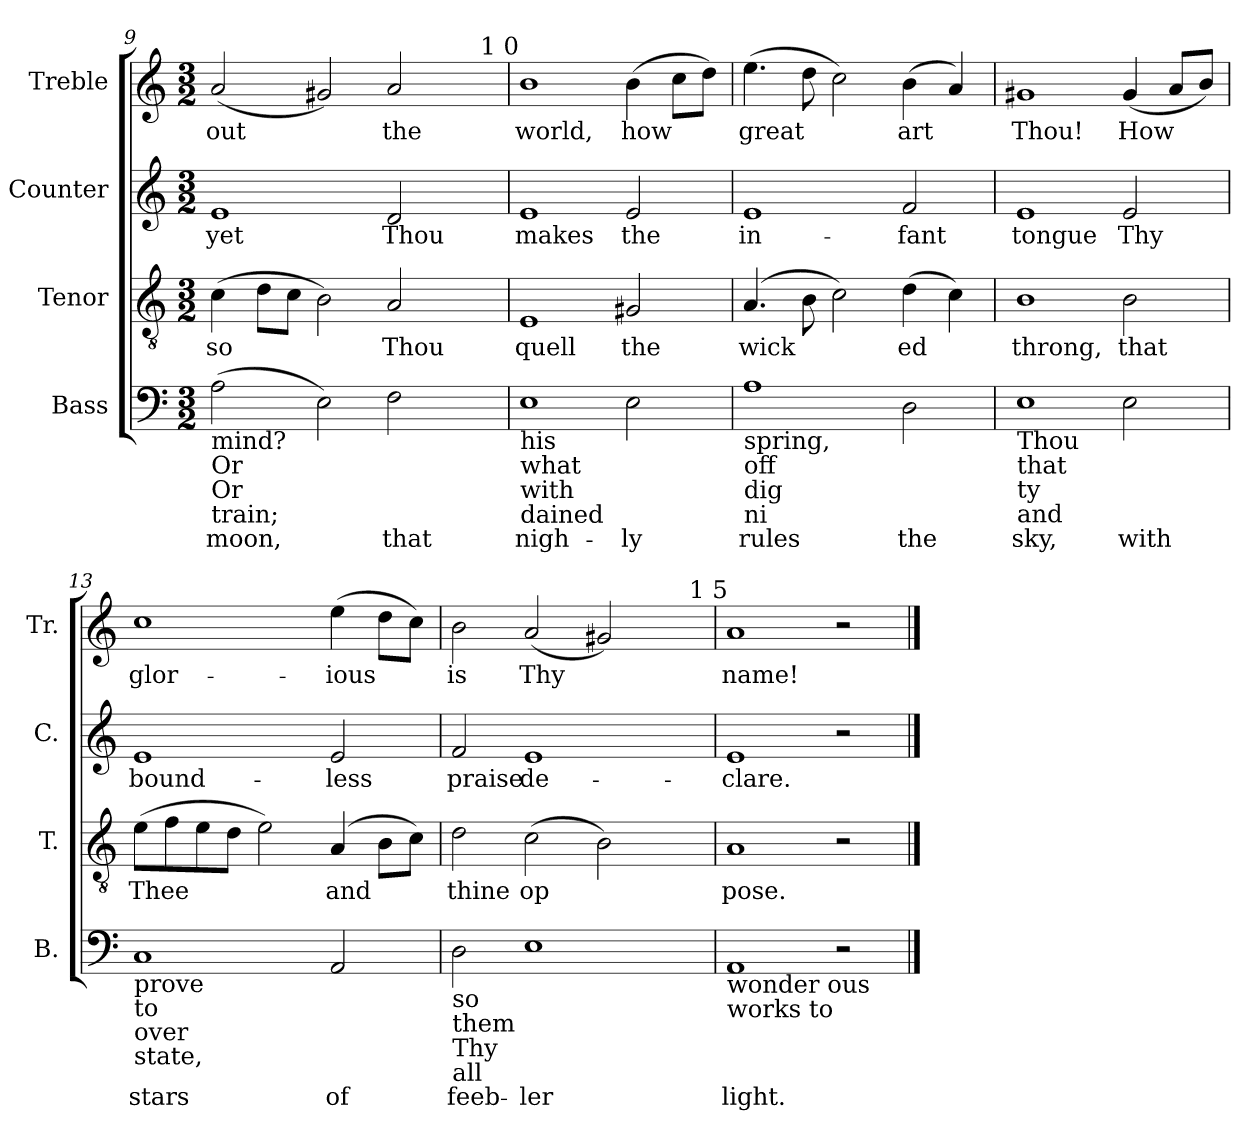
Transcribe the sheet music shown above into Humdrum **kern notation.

**kern	**text	**kern	**text	**kern	**text	**kern	**text
*part4	*part4	*part3	*part3	*part2	*part2	*part1	*part1
*staff4	*staff4	*staff3	*staff3	*staff2	*staff2	*staff1	*staff1
*I"Bass	*	*I"Tenor	*	*I"Counter	*	*I"Treble	*
*I'B.	*	*I'T.	*	*I'C.	*	*I'Tr.	*
*clefF4	*	*clefGv2	*	*clefG2	*	*clefG2	*
*k[]	*	*k[]	*	*k[]	*	*k[]	*
*C:	*	*C:	*	*C:	*	*C:	*
*M3/2	*	*M3/2	*	*M3/2	*	*M3/2	*
=9	=9	=9	=9	=9	=9	=9	=9
!LO:TX:b:t=mind?	!	!	!	!	!	!	!
!LO:TX:b:t=Or	!	!	!	!	!	!	!
!LO:TX:b:t=Or	!	!	!	!	!	!	!
!LO:TX:b:t=train;	!	!	!	!	!	!	!
!	!LO:LY:b:rj	!	!LO:LY:b:rj	!	!LO:LY:b:rj	!	!LO:LY:b:rj
*	*	*	*	*	*	*^	*
(>2A\	moon,	(>4c\	so	1e	yet	(<2a/	1ryy	-out
!	!	!	!LO:LY:b:rj	!	!	!	!	!
.	.	8d\L	.	.	.	.	.	.
!	!	!	!LO:LY:b:rj	!	!	!	!	!
.	.	8c\J	.	.	.	.	.	.
!	!LO:LY:b:rj	!	!LO:LY:b:rj	!	!	!	!	!LO:LY:b:rj
2E\)	.	2B\)	.	.	.	2g#X/)	.	.
!	!LO:LY:b:rj	!	!LO:LY:b:rj	!	!LO:LY:b:rj	!	!	!LO:LY:b:rj
2F\	that	2A/	Thou	2d/	Thou	2a/	4ryy	the
.	.	.	.	.	.	.	8ryy	.
.	.	.	.	.	.	.	32.ryy	.
!	!	!	!	!	!	!	!LO:TX:a:t=1 0	!
.	.	.	.	.	.	.	16ryy	.
.	.	.	.	.	.	.	64ryy	.
=10	=10	=10	=10	=10	=10	=10	=10	=10
!LO:TX:b:t=his	!	!	!	!	!	!	!	!
!LO:TX:b:t=what	!	!	!	!	!	!	!	!
!LO:TX:b:t=with	!	!	!	!	!	!	!	!
!LO:TX:b:t=dained	!	!	!	!	!	!	!	!
!	!LO:LY:b:rj	!	!LO:LY:b:rj	!	!LO:LY:b:rj	!	!	!LO:LY:b:rj
*	*	*	*	*	*	*v	*v	*
1E	nigh-	1E	quell	1e	makes	1b	world,
!	!LO:LY:b:rj	!	!LO:LY:b:rj	!	!LO:LY:b:rj	!	!LO:LY:b:rj
2E\	-ly	2G#X/	the	2e/	the	(>4b\	how
!	!	!	!	!	!	!	!LO:LY:b:rj
.	.	.	.	.	.	8cc\L	.
!	!	!	!	!	!	!	!LO:LY:b:rj
.	.	.	.	.	.	8dd\J)	.
!!LO:PB:g=z
=11	=11	=11	=11	=11	=11	=11	=11
!LO:TX:b:t=spring,	!	!	!	!	!	!	!
!LO:TX:b:t=off	!	!	!	!	!	!	!
!LO:TX:b:t=dig	!	!	!	!	!	!	!
!LO:TX:b:t=ni	!	!	!	!	!	!	!
!	!LO:LY:b:rj	!	!LO:LY:b:rj	!	!LO:LY:b:rj	!	!LO:LY:b:rj
1A	rules	(>4.A/	wick-	1e	in-	(>4.ee\	great
!	!	!	!LO:LY:b:rj	!	!	!	!LO:LY:b:rj
.	.	8B\	--	.	.	8dd\	.
!	!	!	!LO:LY:b:rj	!	!	!	!LO:LY:b:rj
.	.	2c\)	--	.	.	2cc\)	.
!	!LO:LY:b:rj	!	!LO:LY:b:rj	!	!LO:LY:b:rj	!	!LO:LY:b:rj
2D\	the	(>4d\	-ed	2f/	-fant	(>4b\	art
!	!	!	!LO:LY:b:rj	!	!	!	!LO:LY:b:rj
.	.	4c\)	.	.	.	4a/)	.
=12	=12	=12	=12	=12	=12	=12	=12
!LO:TX:b:t=Thou	!	!	!	!	!	!	!
!LO:TX:b:t=that	!	!	!	!	!	!	!
!LO:TX:b:t=ty	!	!	!	!	!	!	!
!LO:TX:b:t=and	!	!	!	!	!	!	!
!	!LO:LY:b:rj	!	!LO:LY:b:rj	!	!LO:LY:b:rj	!	!LO:LY:b:rj
1E	sky,	1B	throng,	1e	tongue	1g#X	Thou!
!	!LO:LY:b:rj	!	!LO:LY:b:rj	!	!LO:LY:b:rj	!	!LO:LY:b:rj
2E\	with	2B\	that	2e/	Thy	(<4g#/	How
!	!	!	!	!	!	!	!LO:LY:b:rj
.	.	.	.	.	.	8a/L	.
!	!	!	!	!	!	!	!LO:LY:b:rj
.	.	.	.	.	.	8b/J)	.
=13	=13	=13	=13	=13	=13	=13	=13
!LO:TX:b:t=prove	!	!	!	!	!	!	!
!LO:TX:b:t=to	!	!	!	!	!	!	!
!LO:TX:b:t=over	!	!	!	!	!	!	!
!LO:TX:b:t=state,	!	!	!	!	!	!	!
!	!LO:LY:b:rj	!	!LO:LY:b:rj	!	!LO:LY:b:rj	!	!LO:LY:b:rj
1C	stars	(>8e\L	Thee	1e	bound-	1cc	glor-
!	!	!	!LO:LY:b:rj	!	!	!	!
.	.	8f\	.	.	.	.	.
!	!	!	!LO:LY:b:rj	!	!	!	!
.	.	8e\	.	.	.	.	.
!	!	!	!LO:LY:b:rj	!	!	!	!
.	.	8d\J	.	.	.	.	.
!	!	!	!LO:LY:b:rj	!	!	!	!
.	.	2e\)	.	.	.	.	.
!	!LO:LY:b:rj	!	!LO:LY:b:rj	!	!LO:LY:b:rj	!	!LO:LY:b:rj
2AA/	of	(>4A/	and	2e/	-less	(>4ee\	-ious
!	!	!	!LO:LY:b:rj	!	!	!	!LO:LY:b:rj
.	.	8B\L	.	.	.	8dd\L	.
!	!	!	!LO:LY:b:rj	!	!	!	!LO:LY:b:rj
.	.	8c\J)	.	.	.	8cc\J)	.
=14	=14	=14	=14	=14	=14	=14	=14
!LO:TX:b:t=so	!	!	!	!	!	!	!
!LO:TX:b:t=them	!	!	!	!	!	!	!
!LO:TX:b:t=Thy	!	!	!	!	!	!	!
!LO:TX:b:t=all	!	!	!	!	!	!	!
!	!LO:LY:b:rj	!	!LO:LY:b:rj	!	!LO:LY:b:rj	!	!LO:LY:b:rj
*	*	*	*	*	*	*^	*
2D\	feeb-	2d\	thine	2f/	praise	2b\	1ryy	is
!	!LO:LY:b:rj	!	!LO:LY:b:rj	!	!LO:LY:b:rj	!	!	!LO:LY:b:rj
1E	-ler	(>2c\	op-	1e	de-	(<2a/	.	Thy
!	!	!	!LO:LY:b:rj	!	!	!	!	!LO:LY:b:rj
.	.	2B\)	--	.	.	2g#X/)	4ryy	.
.	.	.	.	.	.	.	8ryy	.
.	.	.	.	.	.	.	32ryy	.
!	!	!	!	!	!	!	!LO:TX:a:t=1 5	!
.	.	.	.	.	.	.	16.ryy	.
=15	=15	=15	=15	=15	=15	=15	=15	=15
!LO:TX:b:t=wonder ous	!	!	!	!	!	!	!	!
!LO:TX:b:t=works to	!	!	!	!	!	!	!	!
!	!LO:LY:b:rj	!	!LO:LY:b:rj	!	!LO:LY:b:rj	!	!	!LO:LY:b:rj
*	*	*	*	*	*	*v	*v	*
1AA	light.	1A	-pose.	1e	-clare.	1a	name!
2r	.	2r	.	2r	.	2r	.
==	==	==	==	==	==	==	==
*-	*-	*-	*-	*-	*-	*-	*-
